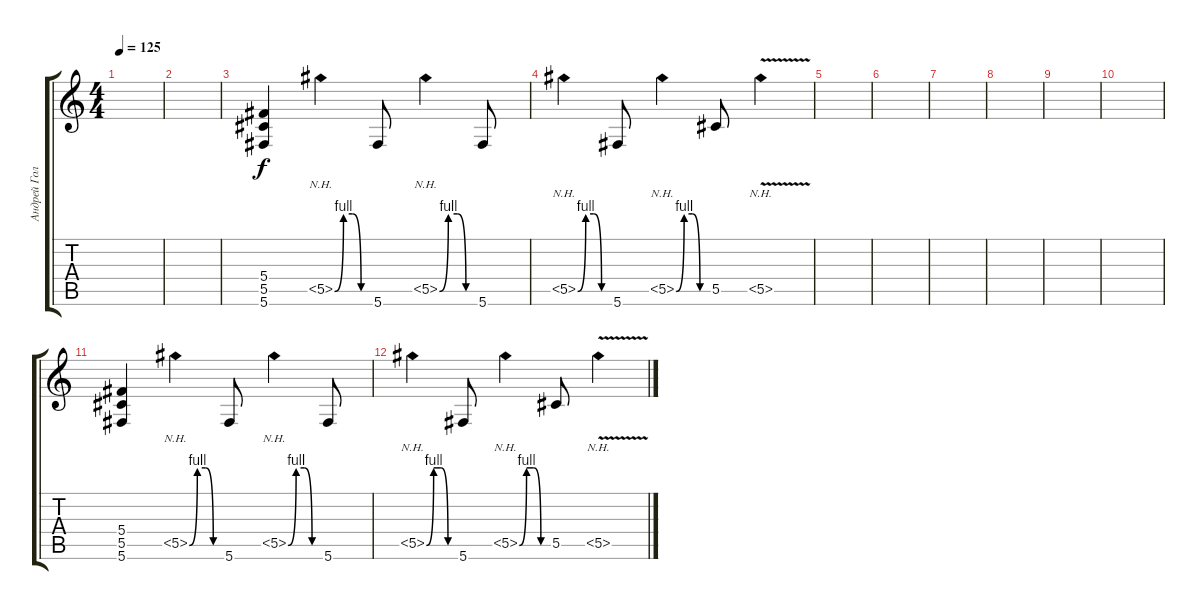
\track ("Андрей Голованов(2)" "Андрей Гол") {instrument overdrivenguitar}
\staff {score tabs}
\tuning (Eb4 Bb3 Gb3 Db3 Ab2 Db2) {hide}
\ts (4 4)
\tempo 125
\clef g2
\ks c
|
|
(5.4 5.5 5.6).4 5.5{be (custom 0 0 15 4 30 4 45 0 60 0) nh}.4 5.6.8 5.5{be (custom 0 0 15 4 30 4 45 0 60 0) nh}.4 5.6.8 |
5.5{be (custom 0 0 15 4 30 4 45 0 60 0) nh}.4 5.6.8 5.5{be (custom 0 0 15 4 30 4 45 0 60 0) nh}.4 5.5.8 5.5{nh v}.4 |
|
|
|
|
|
|
(5.4 5.5 5.6).4 5.5{be (custom 0 0 15 4 30 4 45 0 60 0) nh}.4 5.6.8 5.5{be (custom 0 0 15 4 30 4 45 0 60 0) nh}.4 5.6.8 |
5.5{be (custom 0 0 15 4 30 4 45 0 60 0) nh}.4 5.6.8 5.5{be (custom 0 0 15 4 30 4 45 0 60 0) nh}.4 5.5.8 5.5{nh v}.4
